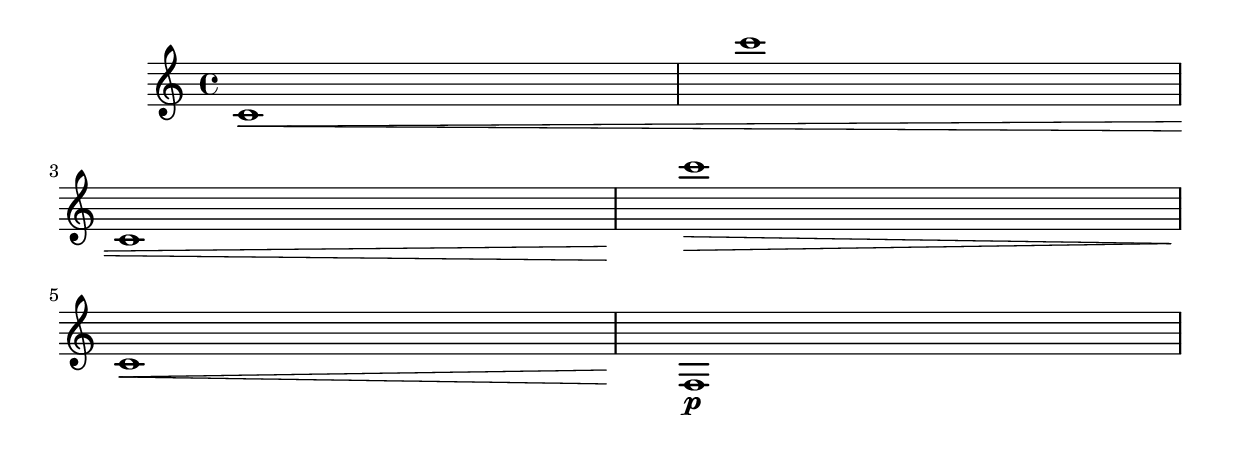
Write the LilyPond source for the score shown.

\version "2.16.0"

\header {
  texidoc = "@code{\\breakDynamicSpan} shall also work if a 
dynamic spanner crosses a line break.
"
}

\relative c' {
  % spanner really crosses linebreak:
  c1\<\breakDynamicSpan c'' \break
  c,,1
  % new spanner immediately after linebreak (with broken spanner):
  c''1\>\breakDynamicSpan \break
  c,,1\<
  f,1\breakDynamicSpan\p
}
